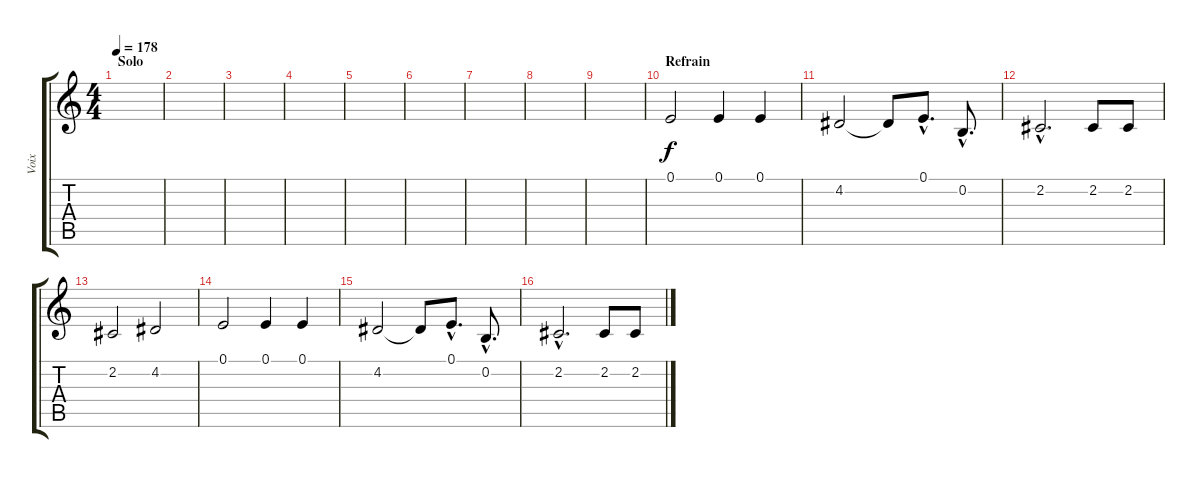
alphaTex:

\track ("Voix" "Voix") {instrument englishhorn}
\staff {score tabs}
\tuning (E4 B3 G3 D3 A2 E2) {hide}
\ts (4 4)
\section ("" "Solo")
\tempo 178
\clef g2
\ks c
|
|
|
|
|
|
|
|
|
\section ("" "Refrain")
0.1.2 0.1.4 0.1.4 |
4.2.2 4.2{t}.8 0.1{hac}.8{d} 0.2{hac}.8{d} |
2.2{hac}.2{d} 2.2.8 2.2.8 |
2.2.2 4.2.2 |
0.1.2 0.1.4 0.1.4 |
4.2.2 4.2{t}.8 0.1{hac}.8{d} 0.2{hac}.8{d} |
2.2{hac}.2{d} 2.2.8 2.2.8
